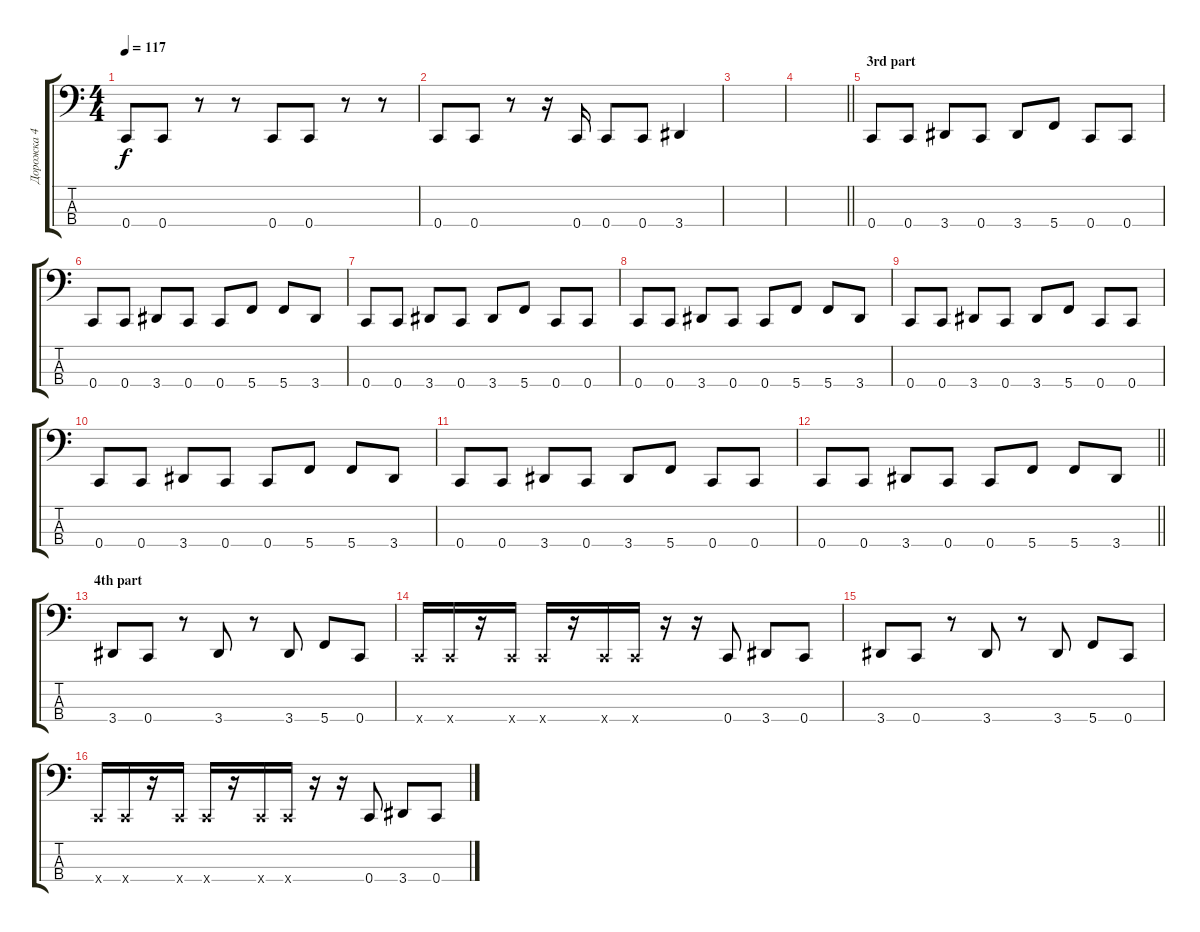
\track ("Дорожка 4" "Дорожка 4") {instrument electricbassfinger}
\staff {score tabs}
\tuning (F2 C2 G1 C1) {hide}
\ts (4 4)
\tempo 117
\clef f4
\ks c
0.4.8{dy f} 0.4.8 r.8 r.8 0.4.8 0.4.8 r.8 r.8 |
0.4.8 0.4.8 r.8 r.16 0.4.16 0.4.8 0.4.8 3.4.4 |
|
\barLineRight lightlight
|
\section ("" "3rd part")
0.4.8 0.4.8 3.4.8 0.4.8 3.4.8 5.4.8 0.4.8 0.4.8 |
0.4.8 0.4.8 3.4.8 0.4.8 0.4.8 5.4.8 5.4.8 3.4.8 |
0.4.8 0.4.8 3.4.8 0.4.8 3.4.8 5.4.8 0.4.8 0.4.8 |
0.4.8 0.4.8 3.4.8 0.4.8 0.4.8 5.4.8 5.4.8 3.4.8 |
0.4.8 0.4.8 3.4.8 0.4.8 3.4.8 5.4.8 0.4.8 0.4.8 |
0.4.8 0.4.8 3.4.8 0.4.8 0.4.8 5.4.8 5.4.8 3.4.8 |
0.4.8 0.4.8 3.4.8 0.4.8 3.4.8 5.4.8 0.4.8 0.4.8 |
\barLineRight lightlight
0.4.8 0.4.8 3.4.8 0.4.8 0.4.8 5.4.8 5.4.8 3.4.8 |
\section ("" "4th part")
3.4.8 0.4.8 r.8 3.4.8 r.8 3.4.8 5.4.8 0.4.8 |
0.4{x}.16 0.4{x}.16 r.16 0.4{x}.16 0.4{x}.16 r.16 0.4{x}.16 0.4{x}.16 r.16 r.16 0.4.8 3.4.8 0.4.8 |
3.4.8 0.4.8 r.8 3.4.8 r.8 3.4.8 5.4.8 0.4.8 |
0.4{x}.16 0.4{x}.16 r.16 0.4{x}.16 0.4{x}.16 r.16 0.4{x}.16 0.4{x}.16 r.16 r.16 0.4.8 3.4.8 0.4.8
